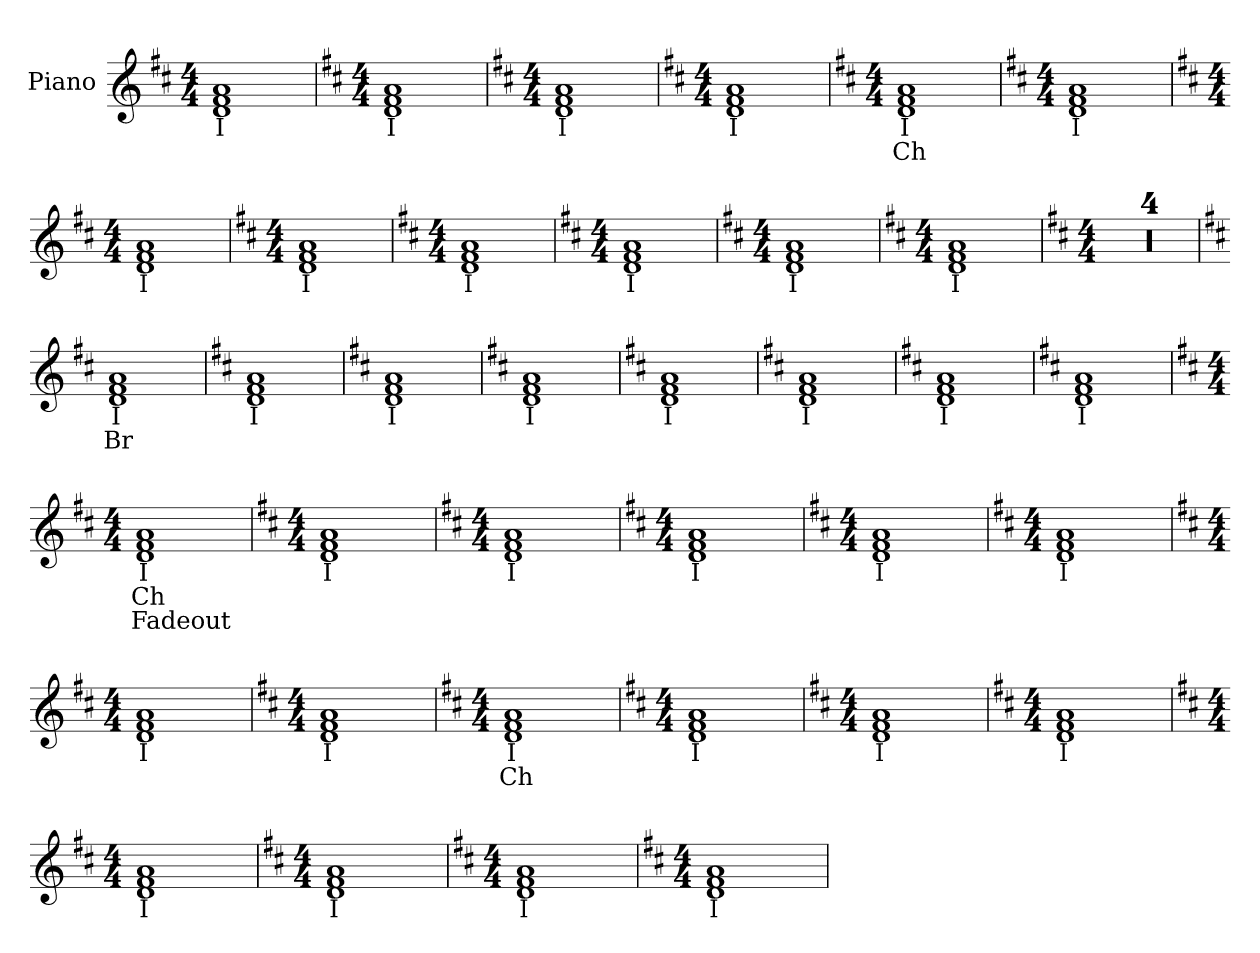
**kern	**text	**text	**text
*part1	*part1	*part1	*part1
*staff1	*staff1	*staff1	*staff1
*I"Piano	*	*	*
*I'Pno	*	*	*
*k[f#c#]	*	*	*
*D:	*	*	*
*M4/4	*	*	*
=	=	=	=
1d 1f# 1a	I	.	.
=	=	=	=
*k[f#c#]	*	*	*
*D:	*	*	*
*M4/4	*	*	*
1d 1f# 1a	I	.	.
=	=	=	=
*k[f#c#]	*	*	*
*D:	*	*	*
*M4/4	*	*	*
1d 1f# 1a	I	.	.
=	=	=	=
*k[f#c#]	*	*	*
*D:	*	*	*
*M4/4	*	*	*
1d 1f# 1a	I	.	.
=	=	=	=
*k[f#c#]	*	*	*
*D:	*	*	*
*M4/4	*	*	*
1d 1f# 1a	I	Ch	.
=	=	=	=
*k[f#c#]	*	*	*
*D:	*	*	*
*M4/4	*	*	*
1d 1f# 1a	I	.	.
=	=	=	=
*k[f#c#]	*	*	*
*D:	*	*	*
*M4/4	*	*	*
1d 1f# 1a	I	.	.
=	=	=	=
*k[f#c#]	*	*	*
*D:	*	*	*
*M4/4	*	*	*
1d 1f# 1a	I	.	.
=	=	=	=
*k[f#c#]	*	*	*
*D:	*	*	*
*M4/4	*	*	*
1d 1f# 1a	I	.	.
=	=	=	=
*k[f#c#]	*	*	*
*D:	*	*	*
*M4/4	*	*	*
1d 1f# 1a	I	.	.
=	=	=	=
*k[f#c#]	*	*	*
*D:	*	*	*
*M4/4	*	*	*
1d 1f# 1a	I	.	.
=	=	=	=
*k[f#c#]	*	*	*
*D:	*	*	*
*M4/4	*	*	*
1d 1f# 1a	I	.	.
=	=	=	=
*k[f#c#]	*	*	*
*D:	*	*	*
*M4/4	*	*	*
1r	.	.	.
=	=	=	=
*k[f#c#]	*	*	*
*D:	*	*	*
*M4/4	*	*	*
1r	.	.	.
=	=	=	=
*k[f#c#]	*	*	*
*D:	*	*	*
*M4/4	*	*	*
1r	.	.	.
=	=	=	=
*k[f#c#]	*	*	*
*D:	*	*	*
*M4/4	*	*	*
1r	.	.	.
=	=	=	=
*k[f#c#]	*	*	*
*D:	*	*	*
1d 1f# 1a	I	Br	.
=	=	=	=
*k[f#c#]	*	*	*
*D:	*	*	*
1d 1f# 1a	I	.	.
=	=	=	=
*k[f#c#]	*	*	*
*D:	*	*	*
1d 1f# 1a	I	.	.
=	=	=	=
*k[f#c#]	*	*	*
*D:	*	*	*
1d 1f# 1a	I	.	.
=	=	=	=
*k[f#c#]	*	*	*
*D:	*	*	*
1d 1f# 1a	I	.	.
=	=	=	=
*k[f#c#]	*	*	*
*D:	*	*	*
1d 1f# 1a	I	.	.
=	=	=	=
*k[f#c#]	*	*	*
*D:	*	*	*
1d 1f# 1a	I	.	.
=	=	=	=
*k[f#c#]	*	*	*
*D:	*	*	*
1d 1f# 1a	I	.	.
=	=	=	=
*k[f#c#]	*	*	*
*D:	*	*	*
*M4/4	*	*	*
1d 1f# 1a	I	Ch	Fadeout
=	=	=	=
*k[f#c#]	*	*	*
*D:	*	*	*
*M4/4	*	*	*
1d 1f# 1a	I	.	.
=	=	=	=
*k[f#c#]	*	*	*
*D:	*	*	*
*M4/4	*	*	*
1d 1f# 1a	I	.	.
=	=	=	=
*k[f#c#]	*	*	*
*D:	*	*	*
*M4/4	*	*	*
1d 1f# 1a	I	.	.
=	=	=	=
*k[f#c#]	*	*	*
*D:	*	*	*
*M4/4	*	*	*
1d 1f# 1a	I	.	.
=	=	=	=
*k[f#c#]	*	*	*
*D:	*	*	*
*M4/4	*	*	*
1d 1f# 1a	I	.	.
=	=	=	=
*k[f#c#]	*	*	*
*D:	*	*	*
*M4/4	*	*	*
1d 1f# 1a	I	.	.
=	=	=	=
*k[f#c#]	*	*	*
*D:	*	*	*
*M4/4	*	*	*
1d 1f# 1a	I	.	.
=	=	=	=
*k[f#c#]	*	*	*
*D:	*	*	*
*M4/4	*	*	*
1d 1f# 1a	I	Ch	.
=	=	=	=
*k[f#c#]	*	*	*
*D:	*	*	*
*M4/4	*	*	*
1d 1f# 1a	I	.	.
=	=	=	=
*k[f#c#]	*	*	*
*D:	*	*	*
*M4/4	*	*	*
1d 1f# 1a	I	.	.
=	=	=	=
*k[f#c#]	*	*	*
*D:	*	*	*
*M4/4	*	*	*
1d 1f# 1a	I	.	.
=	=	=	=
*k[f#c#]	*	*	*
*D:	*	*	*
*M4/4	*	*	*
1d 1f# 1a	I	.	.
=	=	=	=
*k[f#c#]	*	*	*
*D:	*	*	*
*M4/4	*	*	*
1d 1f# 1a	I	.	.
=	=	=	=
*k[f#c#]	*	*	*
*D:	*	*	*
*M4/4	*	*	*
1d 1f# 1a	I	.	.
=	=	=	=
*k[f#c#]	*	*	*
*D:	*	*	*
*M4/4	*	*	*
1d 1f# 1a	I	.	.
=	=	=	=
*-	*-	*-	*-
